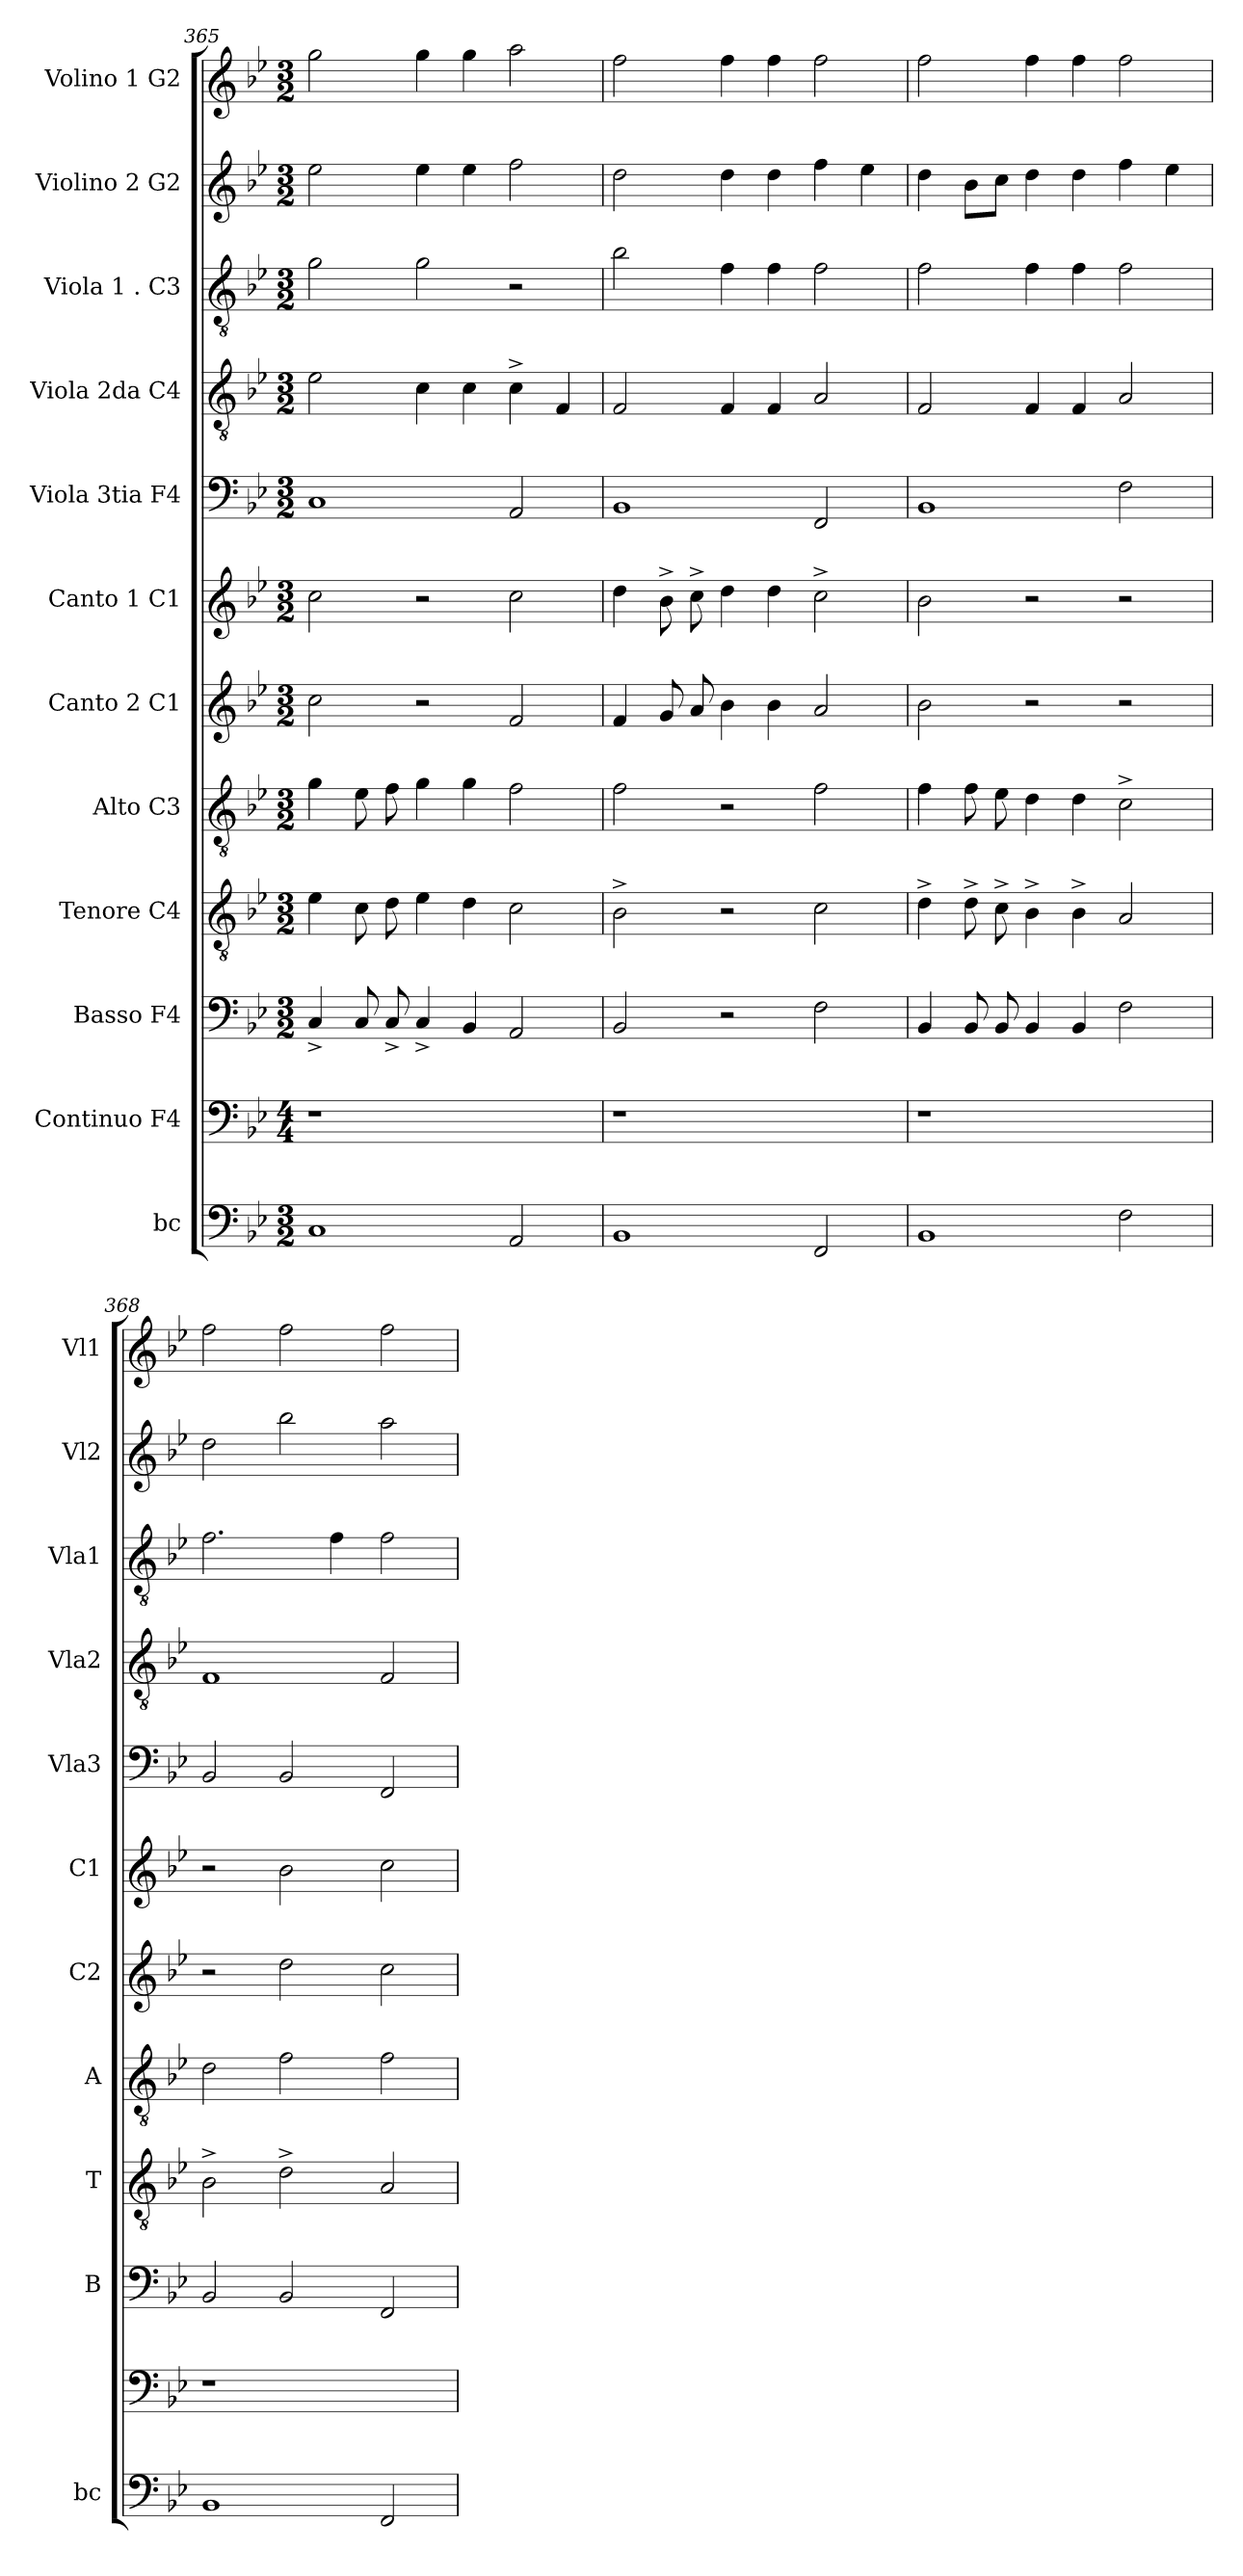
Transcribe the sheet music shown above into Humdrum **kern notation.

**kern	**kern	**kern	**kern	**kern	**kern	**kern	**kern	**kern	**kern	**kern	**kern
*part12	*part11	*part10	*part9	*part8	*part7	*part6	*part5	*part4	*part3	*part2	*part1
*staff12	*staff11	*staff10	*staff9	*staff8	*staff7	*staff6	*staff5	*staff4	*staff3	*staff2	*staff1
*I"bc	*I"Continuo F4	*I"Basso F4	*I"Tenore C4	*I"Alto C3	*I"Canto 2 C1	*I"Canto 1 C1	*I"Viola 3tia F4	*I"Viola 2da C4	*I"Viola 1 . C3	*I"Violino 2 G2	*I"Volino 1 G2
*I'bc	*	*I'B	*I'T	*I'A	*I'C2	*I'C1	*I'Vla3	*I'Vla2	*I'Vla1	*I'Vl2	*I'Vl1
*clefF4	*clefF4	*clefF4	*clefGv2	*clefGv2	*clefG2	*clefG2	*clefF4	*clefGv2	*clefGv2	*clefG2	*clefG2
*k[b-e-]	*k[b-e-]	*k[b-e-]	*k[b-e-]	*k[b-e-]	*k[b-e-]	*k[b-e-]	*k[b-e-]	*k[b-e-]	*k[b-e-]	*k[b-e-]	*k[b-e-]
*B-:	*B-:	*B-:	*B-:	*B-:	*B-:	*B-:	*B-:	*B-:	*B-:	*B-:	*B-:
*M3/2	*M4/4	*M3/2	*M3/2	*M3/2	*M3/2	*M3/2	*M3/2	*M3/2	*M3/2	*M3/2	*M3/2
=365	=365	=365	=365	=365	=365	=365	=365	=365	=365	=365	=365
1C	1r	4C^</	4e-\	4g\	2cc\	2cc\	1C	2e-\	2g\	2ee-\	2gg\
.	.	8C/	8c\	8e-\	.	.	.	.	.	.	.
.	.	8C^</	8d\	8f\	.	.	.	.	.	.	.
.	.	4C^</	4e-\	4g\	2r	2r	.	4c\	2g\	4ee-\	4gg\
.	.	4BB-/	4d\	4g\	.	.	.	4c\	.	4ee-\	4gg\
2AA/	2ryy	2AA/	2c\	2f\	2f/	2cc\	2AA/	4c^>\	2r	2ff\	2aa\
.	.	.	.	.	.	.	.	4F/	.	.	.
!!LO:PB:g=z
=366	=366	=366	=366	=366	=366	=366	=366	=366	=366	=366	=366
1BB-	1r	2BB-/	2B-^>\	2f\	4f/	4dd\	1BB-	2F/	2b-\	2dd\	2ff\
.	.	.	.	.	8g/	8b-^>\	.	.	.	.	.
.	.	.	.	.	8a/	8cc^>\	.	.	.	.	.
.	.	2r	2r	2r	4b-\	4dd\	.	4F/	4f\	4dd\	4ff\
.	.	.	.	.	4b-\	4dd\	.	4F/	4f\	4dd\	4ff\
2FF/	2ryy	2F\	2c\	2f\	2a/	2cc^>\	2FF/	2A/	2f\	4ff\	2ff\
.	.	.	.	.	.	.	.	.	.	4ee-\	.
=367	=367	=367	=367	=367	=367	=367	=367	=367	=367	=367	=367
1BB-	1r	4BB-/	4d^>\	4f\	2b-\	2b-\	1BB-	2F/	2f\	4dd\	2ff\
.	.	8BB-/	8d^>\	8f\	.	.	.	.	.	8b-\L	.
.	.	8BB-/	8c^>\	8e-\	.	.	.	.	.	8cc\J	.
.	.	4BB-/	4B-^>\	4d\	2r	2r	.	4F/	4f\	4dd\	4ff\
.	.	4BB-/	4B-^>\	4d\	.	.	.	4F/	4f\	4dd\	4ff\
2F\	2ryy	2F\	2A/	2c^>\	2r	2r	2F\	2A/	2f\	4ff\	2ff\
.	.	.	.	.	.	.	.	.	.	4ee-\	.
=368	=368	=368	=368	=368	=368	=368	=368	=368	=368	=368	=368
1BB-	1r	2BB-/	2B-^>\	2d\	2r	2r	2BB-/	1F	2.f\	2dd\	2ff\
.	.	2BB-/	2d^>\	2f\	2dd\	2b-\	2BB-/	.	.	2bb-\	2ff\
.	.	.	.	.	.	.	.	.	4f\	.	.
2FF/	2ryy	2FF/	2A/	2f\	2cc\	2cc\	2FF/	2F/	2f\	2aa\	2ff\
=	=	=	=	=	=	=	=	=	=	=	=
*-	*-	*-	*-	*-	*-	*-	*-	*-	*-	*-	*-
